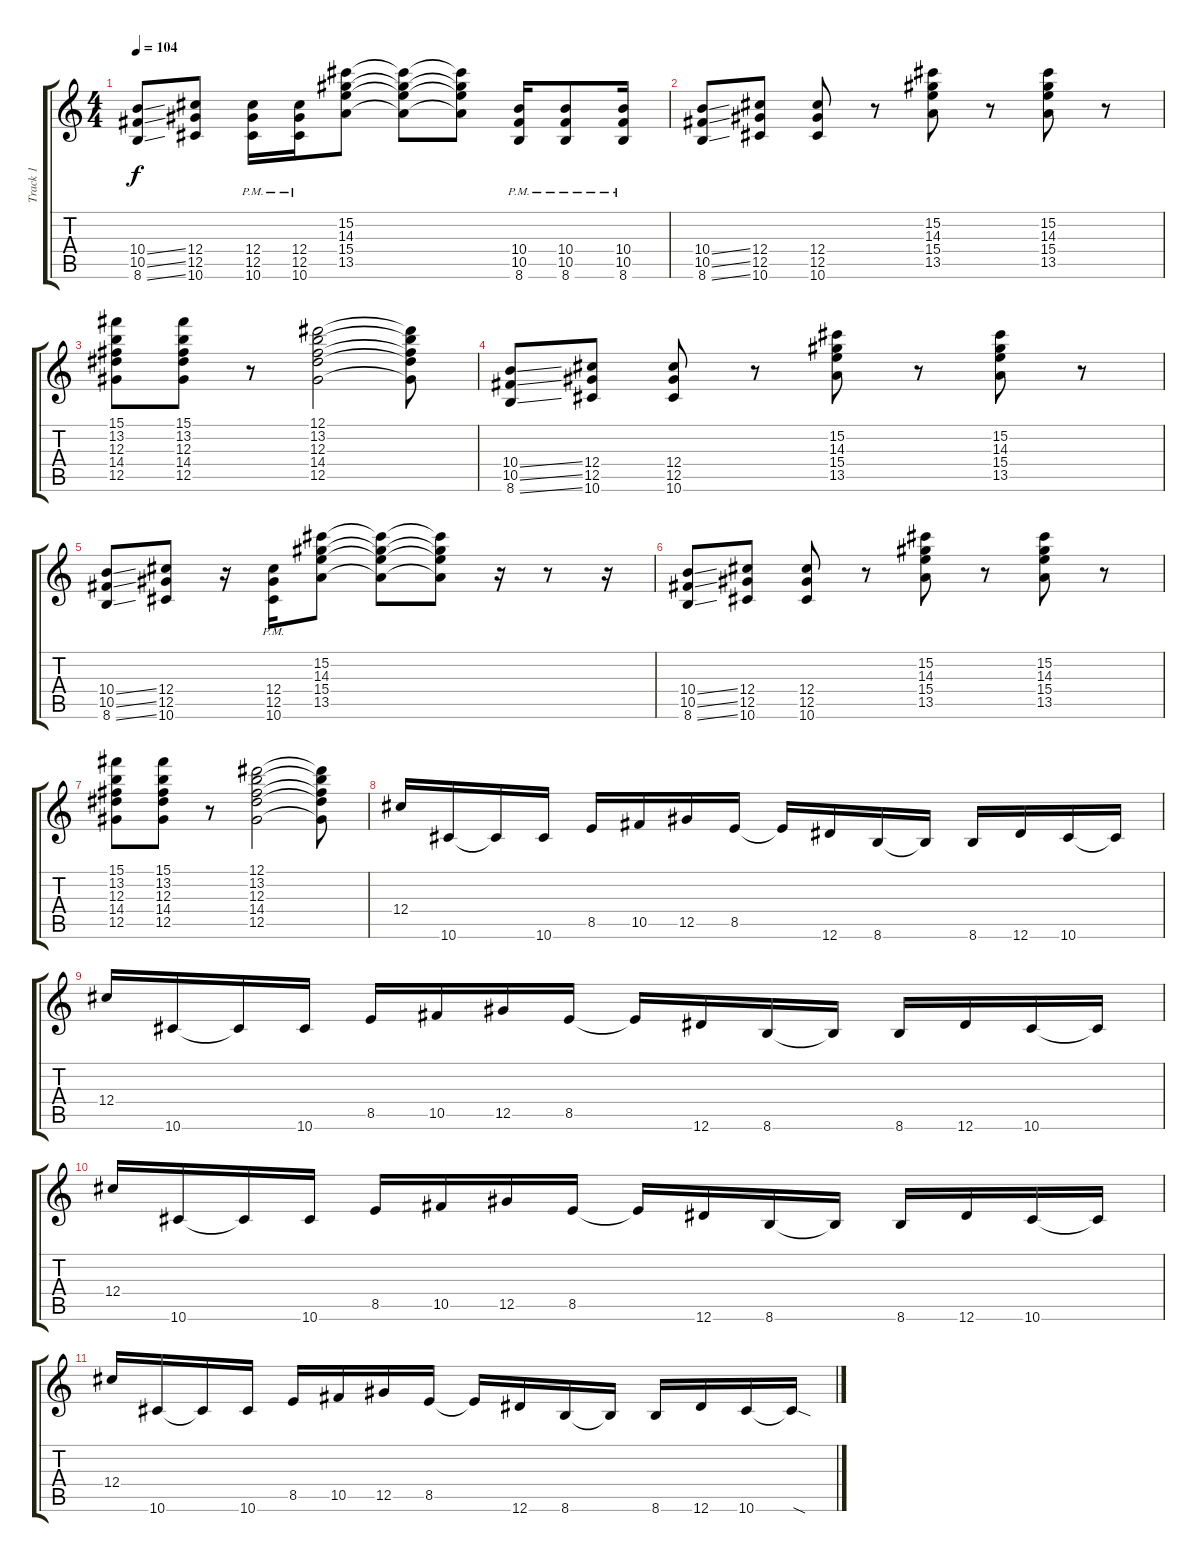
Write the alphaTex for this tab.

\track ("Track 1" "Track 1") {instrument electricguitarclean}
\staff {score tabs}
\tuning (Eb4 Bb3 Gb3 Db3 Ab2 Eb2) {hide}
\ts (4 4)
\tempo 104
\clef g2
\ks c
(10.4{ss} 10.5{ss} 8.6{ss}).8{dy f} (12.4 12.5 10.6).8 (12.4{pm} 12.5{pm} 10.6{pm}).16 (12.4{pm} 12.5{pm} 10.6{pm}).16 (15.2 14.3 15.4 13.5).8 (15.2{t} 14.3{t} 15.4{t} 13.5{t}).8 (15.2{t} 14.3{t} 15.4{t} 13.5{t}).8 (10.4{pm} 10.5{pm} 8.6{pm}).16 (10.4{pm} 10.5{pm} 8.6{pm}).8 (10.4{pm} 10.5{pm} 8.6{pm}).16 |
(10.4{ss} 10.5{ss} 8.6{ss}).8 (12.4 12.5 10.6).8 (12.4 12.5 10.6).8 r.8 (15.2 14.3 15.4 13.5).8 r.8 (15.2 14.3 15.4 13.5).8 r.8 |
(15.1 13.2 12.3 14.4 12.5).8 (15.1 13.2 12.3 14.4 12.5).8 r.8 (12.1 13.2 12.3 14.4 12.5).2 (12.1{t} 13.2{t} 12.3{t} 14.4{t} 12.5{t}).8 |
(10.4{ss} 10.5{ss} 8.6{ss}).8 (12.4 12.5 10.6).8 (12.4 12.5 10.6).8 r.8 (15.2 14.3 15.4 13.5).8 r.8 (15.2 14.3 15.4 13.5).8 r.8 |
(10.4{ss} 10.5{ss} 8.6{ss}).8 (12.4 12.5 10.6).8 r.16 (12.4{pm} 12.5{pm} 10.6{pm}).16 (15.2 14.3 15.4 13.5).8 (15.2{t} 14.3{t} 15.4{t} 13.5{t}).8 (15.2{t} 14.3{t} 15.4{t} 13.5{t}).8 r.16 r.8 r.16 |
(10.4{ss} 10.5{ss} 8.6{ss}).8 (12.4 12.5 10.6).8 (12.4 12.5 10.6).8 r.8 (15.2 14.3 15.4 13.5).8 r.8 (15.2 14.3 15.4 13.5).8 r.8 |
(15.1 13.2 12.3 14.4 12.5).8 (15.1 13.2 12.3 14.4 12.5).8 r.8 (12.1 13.2 12.3 14.4 12.5).2 (12.1{t} 13.2{t} 12.3{t} 14.4{t} 12.5{t}).8 |
12.4.16 10.6.16 10.6{t}.16 10.6.16 8.5.16 10.5.16 12.5.16 8.5.16 8.5{t}.16 12.6.16 8.6.16 8.6{t}.16 8.6.16 12.6.16 10.6.16 10.6{t}.16 |
12.4.16 10.6.16 10.6{t}.16 10.6.16 8.5.16 10.5.16 12.5.16 8.5.16 8.5{t}.16 12.6.16 8.6.16 8.6{t}.16 8.6.16 12.6.16 10.6.16 10.6{t}.16 |
12.4.16 10.6.16 10.6{t}.16 10.6.16 8.5.16 10.5.16 12.5.16 8.5.16 8.5{t}.16 12.6.16 8.6.16 8.6{t}.16 8.6.16 12.6.16 10.6.16 10.6{t}.16 |
12.4.16 10.6.16 10.6{t}.16 10.6.16 8.5.16 10.5.16 12.5.16 8.5.16 8.5{t}.16 12.6.16 8.6.16 8.6{t}.16 8.6.16 12.6.16 10.6.16 10.6{sod t}.16
